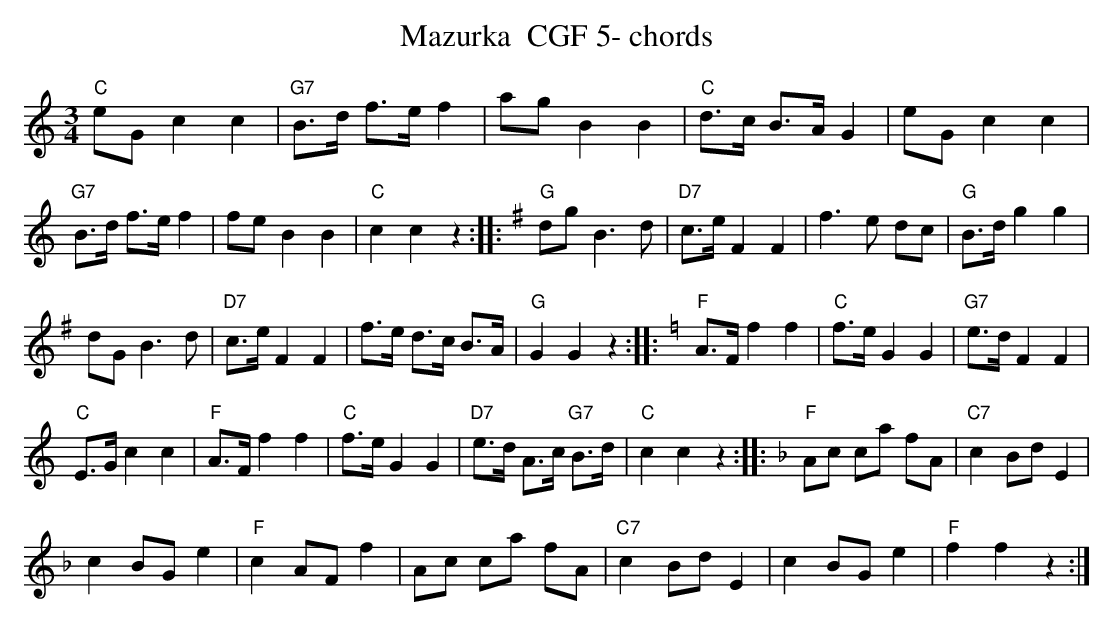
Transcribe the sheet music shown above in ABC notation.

X:1
T:Mazurka  CGF 5- chords
M:3/4
L:1/8
K:Cmaj%%MIDI gchordon
"C"eGc2c2 | "G7"B>d f>ef2 | agB2B2 | "C"d>c B>AG2 | eGc2c2 |
"G7"B>d f>ef2 | feB2B2 | "C"c2c2z2 :: [K:Gmaj] "G"dgB3d | "D7"c>eF2F2 | f3e dc | "G"B>dg2g2 |
dG B3d | "D7"c>eF2F2 | f>e d>c B>A | "G"G2G2z2 ::[K:Cmaj] "F"A>F f2f2 | "C"f>eG2G2 | "G7"e>dF2F2 |
"C"E>G c2c2 | "F"A>Ff2f2 | "C"f>eG2G2 | "D7"e>d A>c "G7"B>d | "C"c2c2z2 :: [K:Fmaj] "F"Ac ca fA | "C7"c2BdE2 |
c2BGe2 | "F"c2AFf2 | Ac ca fA | "C7"c2BdE2 | c2BGe2 | "F"f2f2z2 :|
